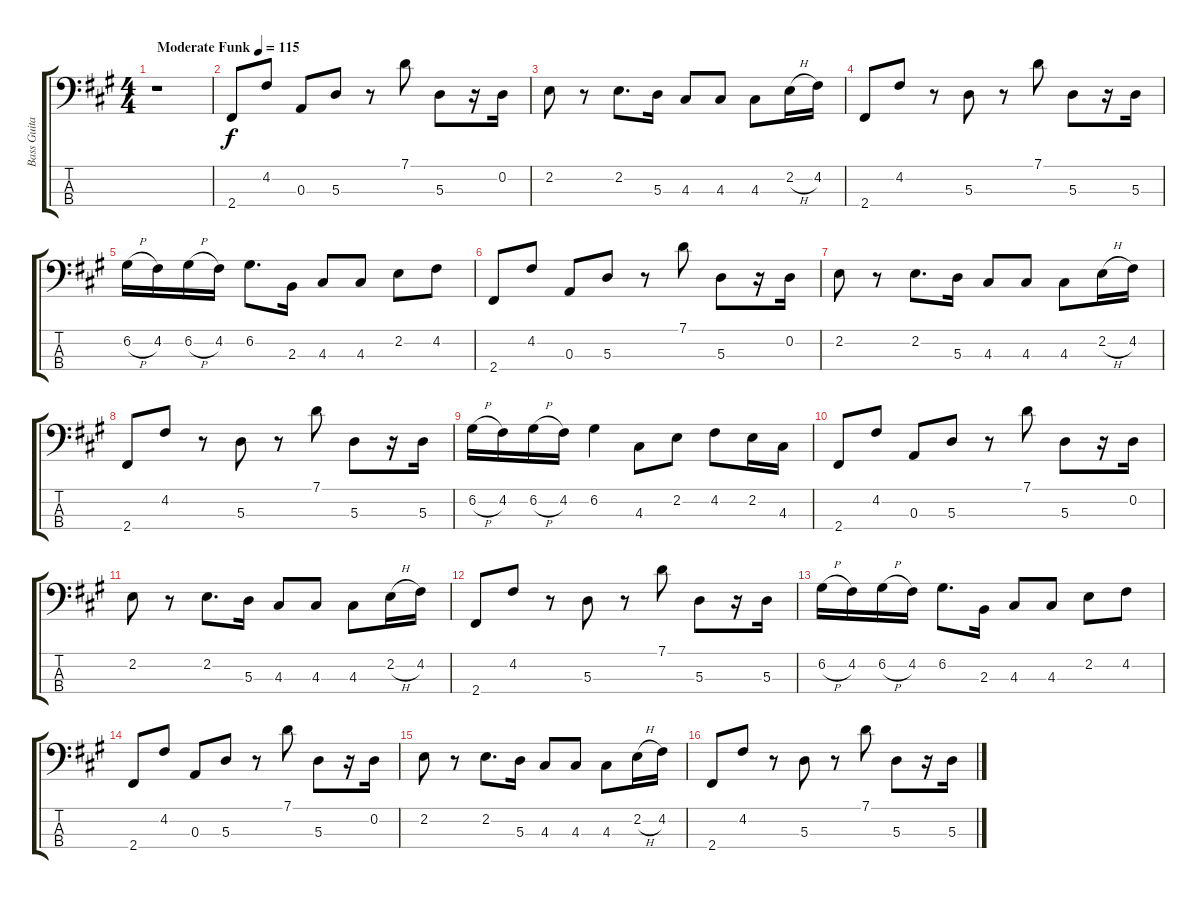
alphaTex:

\track ("Bass Guitar" "Bass Guita") {instrument slapbass1}
\staff {score tabs}
\tuning (G2 D2 A1 E1) {hide}
\ts (4 4)
\tempo (115 "Moderate Funk")
\clef f4
\ks a
r.1{dy f instrument slapbass1} |
2.4.8 4.2.8 0.3.8 5.3.8 r.8 7.1.8 5.3.8 r.16 0.2.16 |
2.2.8 r.8 2.2.8{d} 5.3.16 4.3.8 4.3.8 4.3.8 2.2{h}.16 4.2.16 |
2.4.8 4.2.8 r.8 5.3.8 r.8 7.1.8 5.3.8 r.16 5.3.16 |
6.2{h}.16 4.2.16 6.2{h}.16 4.2.16 6.2.8{d} 2.3.16 4.3.8 4.3.8 2.2.8 4.2.8 |
2.4.8 4.2.8 0.3.8 5.3.8 r.8 7.1.8 5.3.8 r.16 0.2.16 |
2.2.8 r.8 2.2.8{d} 5.3.16 4.3.8 4.3.8 4.3.8 2.2{h}.16 4.2.16 |
2.4.8 4.2.8 r.8 5.3.8 r.8 7.1.8 5.3.8 r.16 5.3.16 |
6.2{h}.16 4.2.16 6.2{h}.16 4.2.16 6.2.4 4.3.8 2.2.8 4.2.8 2.2.16 4.3.16 |
2.4.8 4.2.8 0.3.8 5.3.8 r.8 7.1.8 5.3.8 r.16 0.2.16 |
2.2.8 r.8 2.2.8{d} 5.3.16 4.3.8 4.3.8 4.3.8 2.2{h}.16 4.2.16 |
2.4.8 4.2.8 r.8 5.3.8 r.8 7.1.8 5.3.8 r.16 5.3.16 |
6.2{h}.16 4.2.16 6.2{h}.16 4.2.16 6.2.8{d} 2.3.16 4.3.8 4.3.8 2.2.8 4.2.8 |
2.4.8 4.2.8 0.3.8 5.3.8 r.8 7.1.8 5.3.8 r.16 0.2.16 |
2.2.8 r.8 2.2.8{d} 5.3.16 4.3.8 4.3.8 4.3.8 2.2{h}.16 4.2.16 |
2.4.8 4.2.8 r.8 5.3.8 r.8 7.1.8 5.3.8 r.16 5.3.16
